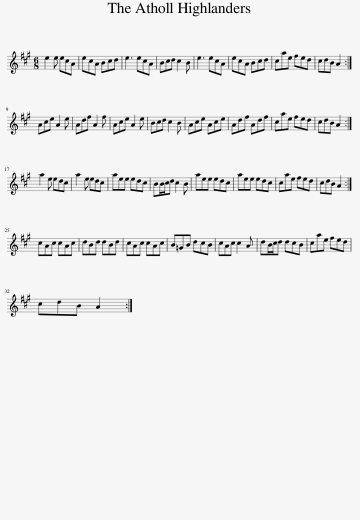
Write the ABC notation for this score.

X:1
L:1/8
M:6/8
I:linebreak $
K:A
V:1 treble
V:1
 e2 e ecA | ecA Bcd | e3 ecA | Bcd c2 B | e3 ecA | %5
 ecA Bcd | cae fed | cdB A2 :|$ Ace A2 e | Adf A2 f | %10
 Ace A2 e | Bcd c2 B | Ace Ace | Adf Adf | cae fed | %15
 cdB A2 :|$ a2 e edc | a2 e edc | aee edc | BB/c/d c2 B | %20
 aee edc | aee edc | cae fed | cdB A2 :|$ cAc cAc | %25
 dBd dBd | cAc cAc | B=GB dcB | cAc c2 A | dB/c/d dcB | %30
 cae fed |$ cdB A2 :| %32
